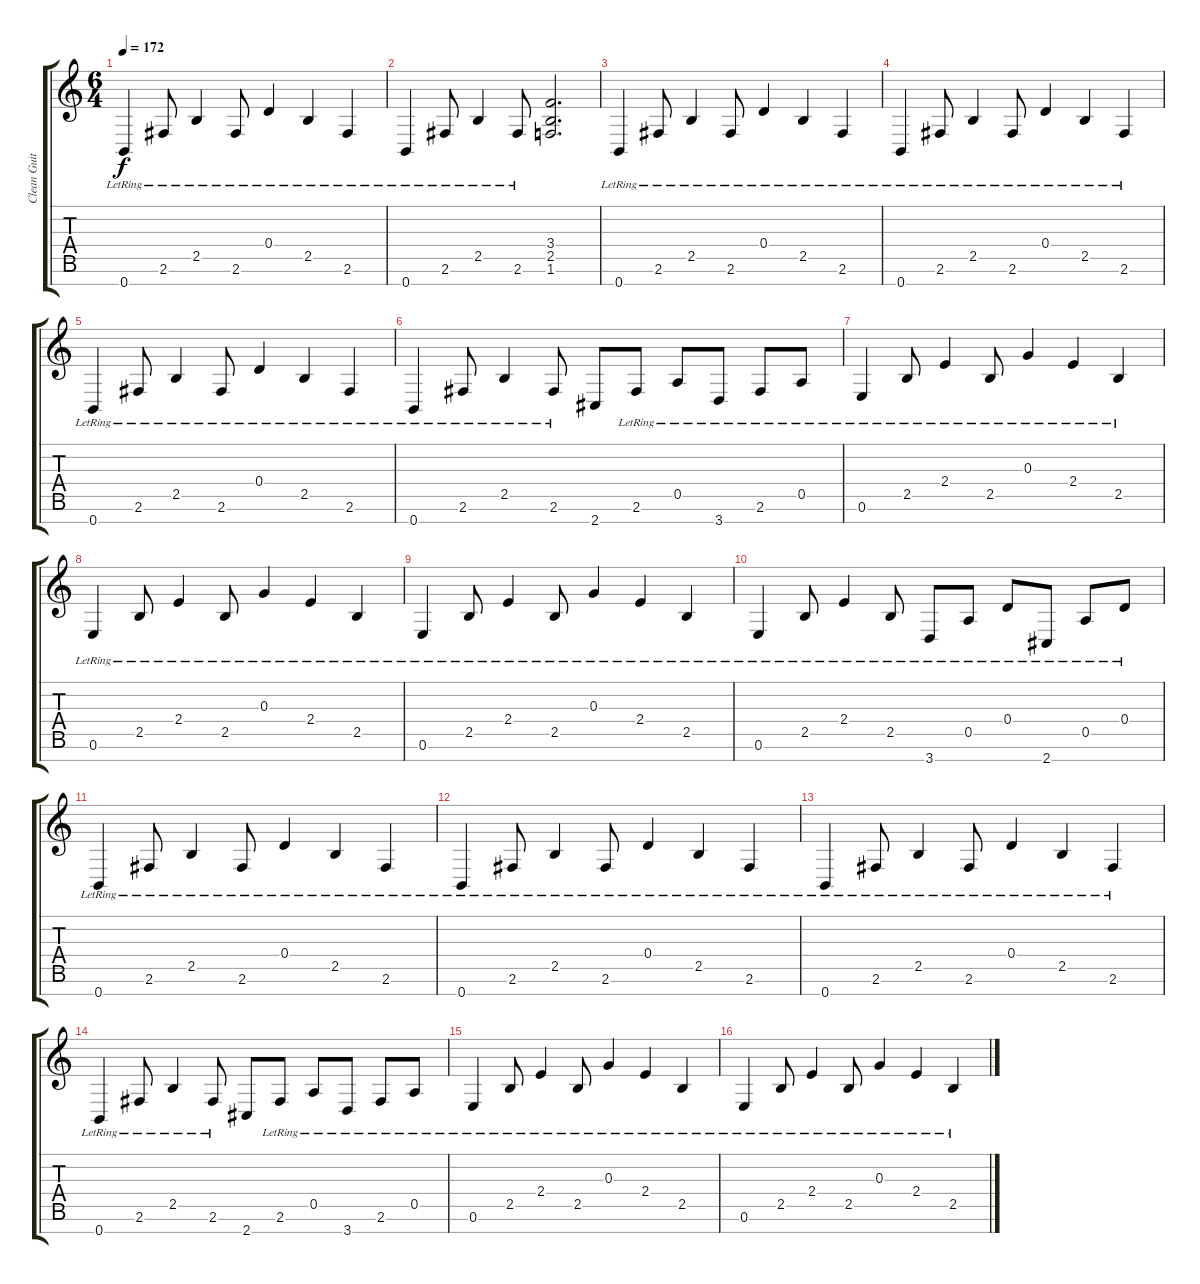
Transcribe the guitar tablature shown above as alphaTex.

\track ("Clean Guitar" "Clean Guit") {instrument electricguitarclean}
\staff {score tabs}
\tuning (E4 B3 G3 D3 A2 E2 B1) {hide}
\ts (6 4)
\tempo 172
\clef g2
\ks c
0.7{lr}.4{dy f} 2.6{lr}.8 2.5{lr}.4 2.6{lr}.8 0.4{lr}.4 2.5{lr}.4 2.6{lr}.4 |
0.7{lr}.4 2.6{lr}.8 2.5{lr}.4 2.6{lr}.8 (3.4 2.5 1.6).2{d} |
0.7{lr}.4 2.6{lr}.8 2.5{lr}.4 2.6{lr}.8 0.4{lr}.4 2.5{lr}.4 2.6{lr}.4 |
0.7{lr}.4 2.6{lr}.8 2.5{lr}.4 2.6{lr}.8 0.4{lr}.4 2.5{lr}.4 2.6{lr}.4 |
0.7{lr}.4 2.6{lr}.8 2.5{lr}.4 2.6{lr}.8 0.4{lr}.4 2.5{lr}.4 2.6{lr}.4 |
0.7{lr}.4 2.6{lr}.8 2.5{lr}.4 2.6{lr}.8 2.7.8 2.6{lr}.8 0.5{lr}.8 3.7{lr}.8 2.6{lr}.8 0.5{lr}.8 |
0.6{lr}.4 2.5{lr}.8 2.4{lr}.4 2.5{lr}.8 0.3{lr}.4 2.4{lr}.4 2.5{lr}.4 |
0.6{lr}.4 2.5{lr}.8 2.4{lr}.4 2.5{lr}.8 0.3{lr}.4 2.4{lr}.4 2.5{lr}.4 |
0.6{lr}.4 2.5{lr}.8 2.4{lr}.4 2.5{lr}.8 0.3{lr}.4 2.4{lr}.4 2.5{lr}.4 |
0.6{lr}.4 2.5{lr}.8 2.4{lr}.4 2.5{lr}.8 3.7{lr}.8 0.5{lr}.8 0.4{lr}.8 2.7{lr}.8 0.5{lr}.8 0.4{lr}.8 |
0.7{lr}.4 2.6{lr}.8 2.5{lr}.4 2.6{lr}.8 0.4{lr}.4 2.5{lr}.4 2.6{lr}.4 |
0.7{lr}.4 2.6{lr}.8 2.5{lr}.4 2.6{lr}.8 0.4{lr}.4 2.5{lr}.4 2.6{lr}.4 |
0.7{lr}.4 2.6{lr}.8 2.5{lr}.4 2.6{lr}.8 0.4{lr}.4 2.5{lr}.4 2.6{lr}.4 |
0.7{lr}.4 2.6{lr}.8 2.5{lr}.4 2.6{lr}.8 2.7.8 2.6{lr}.8 0.5{lr}.8 3.7{lr}.8 2.6{lr}.8 0.5{lr}.8 |
0.6{lr}.4 2.5{lr}.8 2.4{lr}.4 2.5{lr}.8 0.3{lr}.4 2.4{lr}.4 2.5{lr}.4 |
0.6{lr}.4 2.5{lr}.8 2.4{lr}.4 2.5{lr}.8 0.3{lr}.4 2.4{lr}.4 2.5{lr}.4
